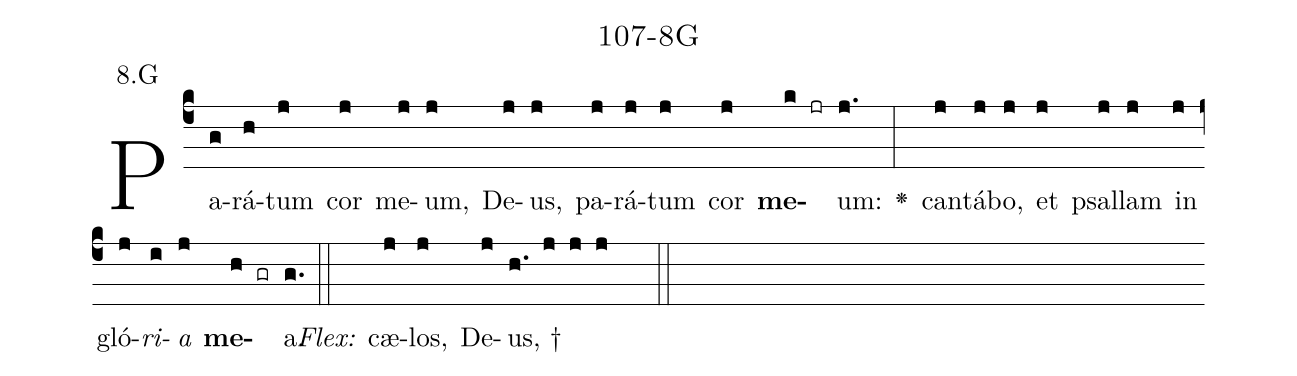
name: 107-8G;
annotation: 8.G;
%%
(c4)Pa(g)rá(h)tum(j) cor(j) me(j)um,(j) De(j)us,(j) pa(j)rá(j)tum(j) cor(j) <b>me</b>(k jr)um:(j.) <v>\greheightstar</v>(:) can(j)tá(j)bo,(j) et(j) psal(j)lam(j) in(j) gló(j)<i>ri</i>(i)<i>a</i>(j) <b>me</b>(h gr)a.(g.) (::)
<i>Flex:</i>()  cæ(j)los,(j) De(j)us, †(h. j j j  ::)

%E(j) u(j) o(i) u(j) a(h) e.(g.) (::)
